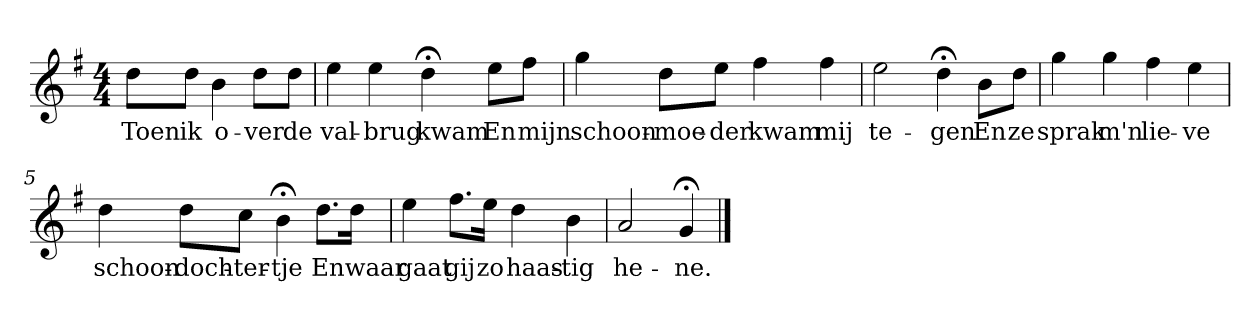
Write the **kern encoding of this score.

**kern	**text
*part1	*part1
*staff1	*staff1
*k[f#]	*
*G:	*
*M4/4	*
*MM120	*
=	=
8ddL	Toen
8ddJ	ik
4b	o-
8ddL	-ver
8ddJ	de
=1	=1
4ee	val-
4ee	-brug
4dd;<	kwam
8eeL	En
8ff#J	mijn
=2	=2
4gg	schoon-
8ddL	-moe-
8eeJ	-der
4ff#	kwam
4ff#	mij
=3	=3
2ee	te-
4dd;<	-gen
8bL	En
8ddJ	ze
=4	=4
4gg	sprak
4gg	m'n
4ff#	lie-
4ee	-ve
=5	=5
4dd	schoon-
8ddL	-doch-
8ccJ	-ter-
4b;<	-tje
8.ddL	En
16ddJk	waar
=6	=6
4ee	gaat
8.ff#L	gij
16eeJk	zo
4dd	haas-
4b	-tig
=7	=7
2a	he-
4g;<	-ne.
==	==
*-	*-
